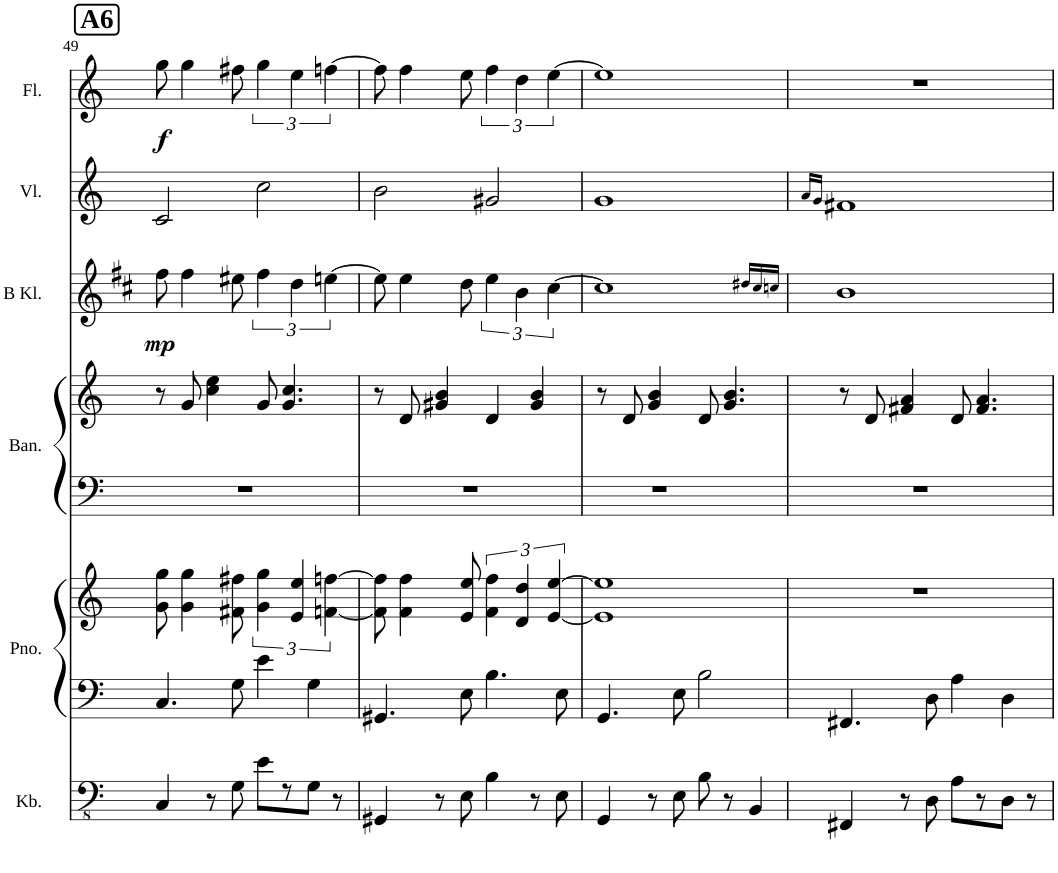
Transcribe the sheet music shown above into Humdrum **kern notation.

**kern	**kern	**kern	**kern	**kern	**kern	**dynam	**kern	**kern	**dynam
*part6	*part5	*part5	*part4	*part4	*part3	*part3	*part2	*part1	*part1
*staff8	*staff7	*staff6	*staff5	*staff4	*staff3	*staff3	*staff2	*staff1	*staff1
*I"Kontrabass	*I"Piano	*	*I"Bandoneon	*	*I"B Klarinette	*	*I"Violine	*I"Flöte	*
*I'Kb.	*I'Pno.	*	*I'Ban.	*	*I'B Kl.	*	*I'Vl.	*I'Fl.	*
!!LO:PB:g=z
*clefFv4	*clefF4	*clefG2	*clefF4	*clefG2	*clefG2	*	*clefG2	*clefG2	*
*Trd7c12	*	*	*	*	*Trd1c2	*	*	*	*
*k[]	*k[]	*k[]	*k[]	*k[]	*k[f#c#]	*	*k[]	*k[]	*
*M4/4	*M4/4	*M4/4	*M4/4	*M4/4	*M4/4	*	*M4/4	*M4/4	*
*met(c)	*met(c)	*met(c)	*met(c)	*met(c)	*met(c)	*	*met(c)	*met(c)	*
!!LO:REH:place=s1:a:B:cj:fs=14:t=A6
=49	=49	=49	=49	=49	=49	=49	=49	=49	=49
!	!	!	!	!	!	!LO:DY:b	!	!	!LO:DY:b
4CC/	4.C/	8g\ 8gg\	1r	8r	8ff#\	mp	2c/	8gg\	f
.	.	4g\ 4gg\	.	8g/	4ff#\	.	.	4gg\	.
8r	.	.	.	4cc\ 4ee\	.	.	.	.	.
8GG\	8G\	8f#X\ 8ff#X\	.	.	8ee#X\	.	.	8ff#X\	.
8E\L	4e\	6g\ 6gg\	.	8g/	6ff#\	.	2cc\	6gg\	.
8r	.	.	.	4.g/ 4.cc/	.	.	.	.	.
.	.	6e/ 6ee/	.	.	6dd\	.	.	6ee\	.
8GG\J	4G\	.	.	.	.	.	.	.	.
.	.	[6fn\ [6ffn\	.	.	[6een\	.	.	[6ffn\	.
8r	.	.	.	.	.	.	.	.	.
=50	=50	=50	=50	=50	=50	=50	=50	=50	=50
4GGG#X/	4.GG#X/	8f\] 8ff\]	1r	8r	8ee\]	.	2b\	8ff\]	.
.	.	4f\ 4ff\	.	8d/	4ee\	.	.	4ff\	.
8r	.	.	.	4g#X/ 4b/	.	.	.	.	.
8EE\	8E\	8e/ 8ee/	.	.	8dd\	.	.	8ee\	.
4BB\	4.B\	6f\ 6ff\	.	4d/	6ee\	.	2g#X/	6ff\	.
.	.	6d/ 6dd/	.	.	6b\	.	.	6dd\	.
8r	.	.	.	4g#/ 4b/	.	.	.	.	.
.	.	[6e/ [6ee/	.	.	[6cc#\	.	.	[6ee\	.
8EE\	8E\	.	.	.	.	.	.	.	.
=51	=51	=51	=51	=51	=51	=51	=51	=51	=51
4GGG/	4.GG/	1e] 1ee]	1r	8r	1cc#]	.	1g	1ee]	.
.	.	.	.	8d/	.	.	.	.	.
8r	.	.	.	4g/ 4b/	.	.	.	.	.
8EE\	8E\	.	.	.	.	.	.	.	.
8BB\	2B\	.	.	8d/	.	.	.	.	.
8r	.	.	.	4.g/ 4.b/	.	.	.	.	.
4BBB/	.	.	.	.	.	.	.	.	.
.	.	.	.	.	16qdd#X/LL	.	.	.	.
.	.	.	.	.	16qcc#/	.	.	.	.
.	.	.	.	.	16qccn/JJ	.	.	.	.
=52	=52	=52	=52	=52	=52	=52	=52	=52	=52
.	.	.	.	.	.	.	16qa/LL	.	.
.	.	.	.	.	.	.	16qg/JJ	.	.
4FFF#X/	4.FF#X/	1r	1r	8r	1b	.	1f#X	1r	.
.	.	.	.	8d/	.	.	.	.	.
8r	.	.	.	4f#X/ 4a/	.	.	.	.	.
8DD\	8D\	.	.	.	.	.	.	.	.
8AA\L	4A\	.	.	8d/	.	.	.	.	.
8r	.	.	.	4.f#/ 4.a/	.	.	.	.	.
8DD\J	4D\	.	.	.	.	.	.	.	.
8r	.	.	.	.	.	.	.	.	.
=	=	=	=	=	=	=	=	=	=
*-	*-	*-	*-	*-	*-	*-	*-	*-	*-
